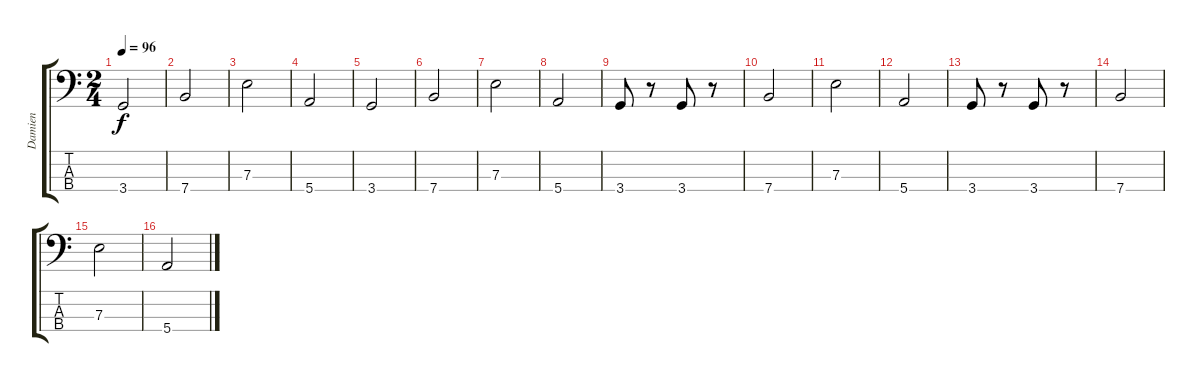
\track ("Damien" "Damien") {instrument electricbasspick}
\staff {score tabs}
\tuning (G2 D2 A1 E1) {hide}
\ts (2 4)
\tempo 96
\clef f4
\ks c
3.4.2{dy f} |
7.4.2 |
7.3.2 |
5.4.2 |
3.4.2 |
7.4.2 |
7.3.2 |
5.4.2 |
3.4.8 r.8 3.4.8 r.8 |
7.4.2 |
7.3.2 |
5.4.2 |
3.4.8 r.8 3.4.8 r.8 |
7.4.2 |
7.3.2 |
5.4.2
